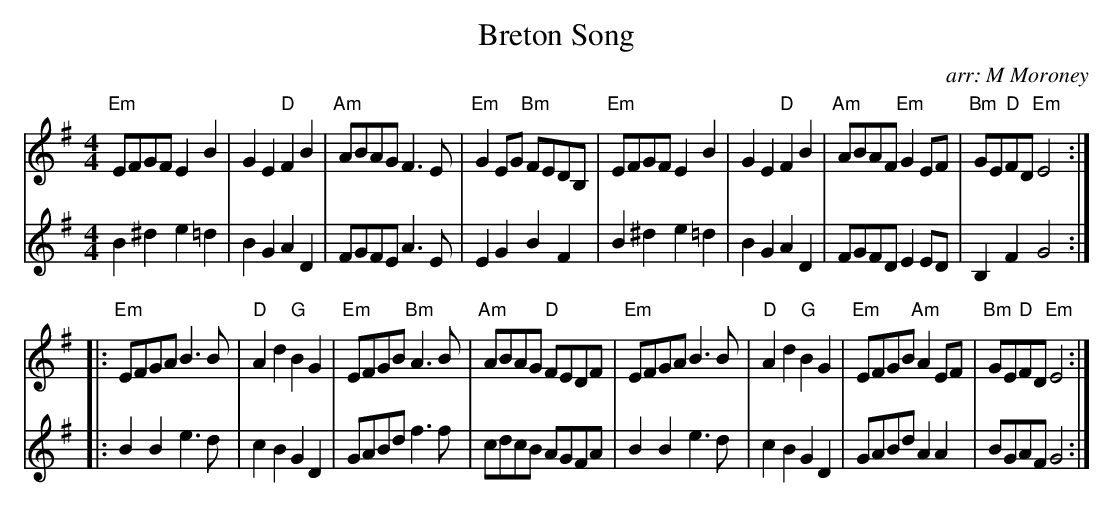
X:1
T:Breton Song
C:arr: M Moroney
M:4/4
L:1/8
K:G
V:1
"Em"EFGF E2B2|G2E2"D"F2B2|"Am"ABAG F3E|"Em"G2EG "Bm"FEDB,|"Em"EFGFE2B2|G2E2"D"F2B2|"Am"ABAF"Em"G2EF|"Bm"GE"D"FD"Em"E4:|
|:"Em"EFGAB3B|"D"A2d2"G"B2G2|"Em"EFGB"Bm"A3B|"Am"ABAG "D"FEDF|"Em"EFGAB3B|"D"A2d2"G"B2G2|"Em"EFGB"Am"A2EF|"Bm"GE"D"FD"Em"E4:|
V:2
B2^d2e2=d2|B2G2A2D2|FGFE A3E|E2G2B2F2|B2^d2e2=d2|B2G2A2D2|FGFD E2ED|B,2F2G4:|
|:B2B2e3d|c2B2G2D2|GABdf3f|cdcB AGFA|B2B2e3d|c2B2G2D2|GABdA2A2|BGAFG4:|
